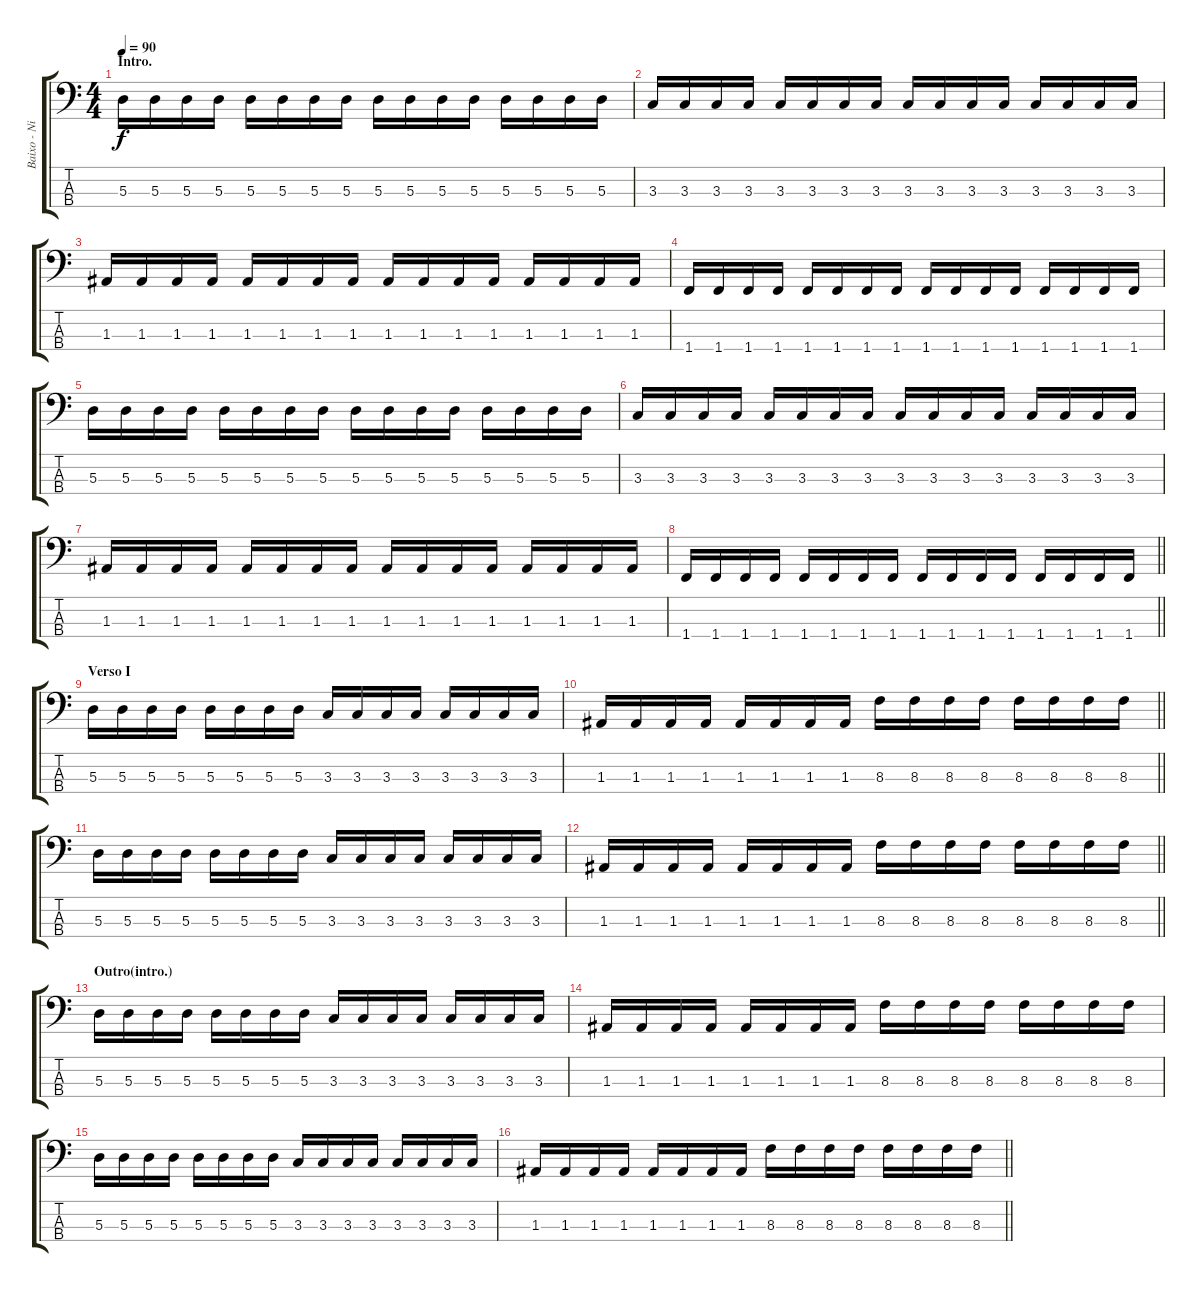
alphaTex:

\track ("Baixo - Nikola" "Baixo - Ni") {instrument electricbasspick}
\staff {score tabs}
\tuning (G2 D2 A1 E1) {hide}
\ts (4 4)
\section ("" "Intro.")
\tempo 90
\clef f4
\ks c
5.3.16{dy f instrument electricbasspick} 5.3.16 5.3.16 5.3.16 5.3.16 5.3.16 5.3.16 5.3.16 5.3.16 5.3.16 5.3.16 5.3.16 5.3.16 5.3.16 5.3.16 5.3.16 |
3.3.16 3.3.16 3.3.16 3.3.16 3.3.16 3.3.16 3.3.16 3.3.16 3.3.16 3.3.16 3.3.16 3.3.16 3.3.16 3.3.16 3.3.16 3.3.16 |
1.3.16 1.3.16 1.3.16 1.3.16 1.3.16 1.3.16 1.3.16 1.3.16 1.3.16 1.3.16 1.3.16 1.3.16 1.3.16 1.3.16 1.3.16 1.3.16 |
1.4.16 1.4.16 1.4.16 1.4.16 1.4.16 1.4.16 1.4.16 1.4.16 1.4.16 1.4.16 1.4.16 1.4.16 1.4.16 1.4.16 1.4.16 1.4.16 |
5.3.16 5.3.16 5.3.16 5.3.16 5.3.16 5.3.16 5.3.16 5.3.16 5.3.16 5.3.16 5.3.16 5.3.16 5.3.16 5.3.16 5.3.16 5.3.16 |
3.3.16 3.3.16 3.3.16 3.3.16 3.3.16 3.3.16 3.3.16 3.3.16 3.3.16 3.3.16 3.3.16 3.3.16 3.3.16 3.3.16 3.3.16 3.3.16 |
1.3.16 1.3.16 1.3.16 1.3.16 1.3.16 1.3.16 1.3.16 1.3.16 1.3.16 1.3.16 1.3.16 1.3.16 1.3.16 1.3.16 1.3.16 1.3.16 |
\barLineRight lightlight
1.4.16 1.4.16 1.4.16 1.4.16 1.4.16 1.4.16 1.4.16 1.4.16 1.4.16 1.4.16 1.4.16 1.4.16 1.4.16 1.4.16 1.4.16 1.4.16 |
\section ("" "Verso I")
5.3.16 5.3.16 5.3.16 5.3.16 5.3.16 5.3.16 5.3.16 5.3.16 3.3.16 3.3.16 3.3.16 3.3.16 3.3.16 3.3.16 3.3.16 3.3.16 |
\barLineRight lightlight
1.3.16 1.3.16 1.3.16 1.3.16 1.3.16 1.3.16 1.3.16 1.3.16 8.3.16 8.3.16 8.3.16 8.3.16 8.3.16 8.3.16 8.3.16 8.3.16 |
5.3.16 5.3.16 5.3.16 5.3.16 5.3.16 5.3.16 5.3.16 5.3.16 3.3.16 3.3.16 3.3.16 3.3.16 3.3.16 3.3.16 3.3.16 3.3.16 |
\barLineRight lightlight
1.3.16 1.3.16 1.3.16 1.3.16 1.3.16 1.3.16 1.3.16 1.3.16 8.3.16 8.3.16 8.3.16 8.3.16 8.3.16 8.3.16 8.3.16 8.3.16 |
\section ("" "Outro(intro.)")
5.3.16 5.3.16 5.3.16 5.3.16 5.3.16 5.3.16 5.3.16 5.3.16 3.3.16 3.3.16 3.3.16 3.3.16 3.3.16 3.3.16 3.3.16 3.3.16 |
1.3.16 1.3.16 1.3.16 1.3.16 1.3.16 1.3.16 1.3.16 1.3.16 8.3.16 8.3.16 8.3.16 8.3.16 8.3.16 8.3.16 8.3.16 8.3.16 |
5.3.16 5.3.16 5.3.16 5.3.16 5.3.16 5.3.16 5.3.16 5.3.16 3.3.16 3.3.16 3.3.16 3.3.16 3.3.16 3.3.16 3.3.16 3.3.16 |
\barLineRight lightlight
1.3.16 1.3.16 1.3.16 1.3.16 1.3.16 1.3.16 1.3.16 1.3.16 8.3.16 8.3.16 8.3.16 8.3.16 8.3.16 8.3.16 8.3.16 8.3.16
